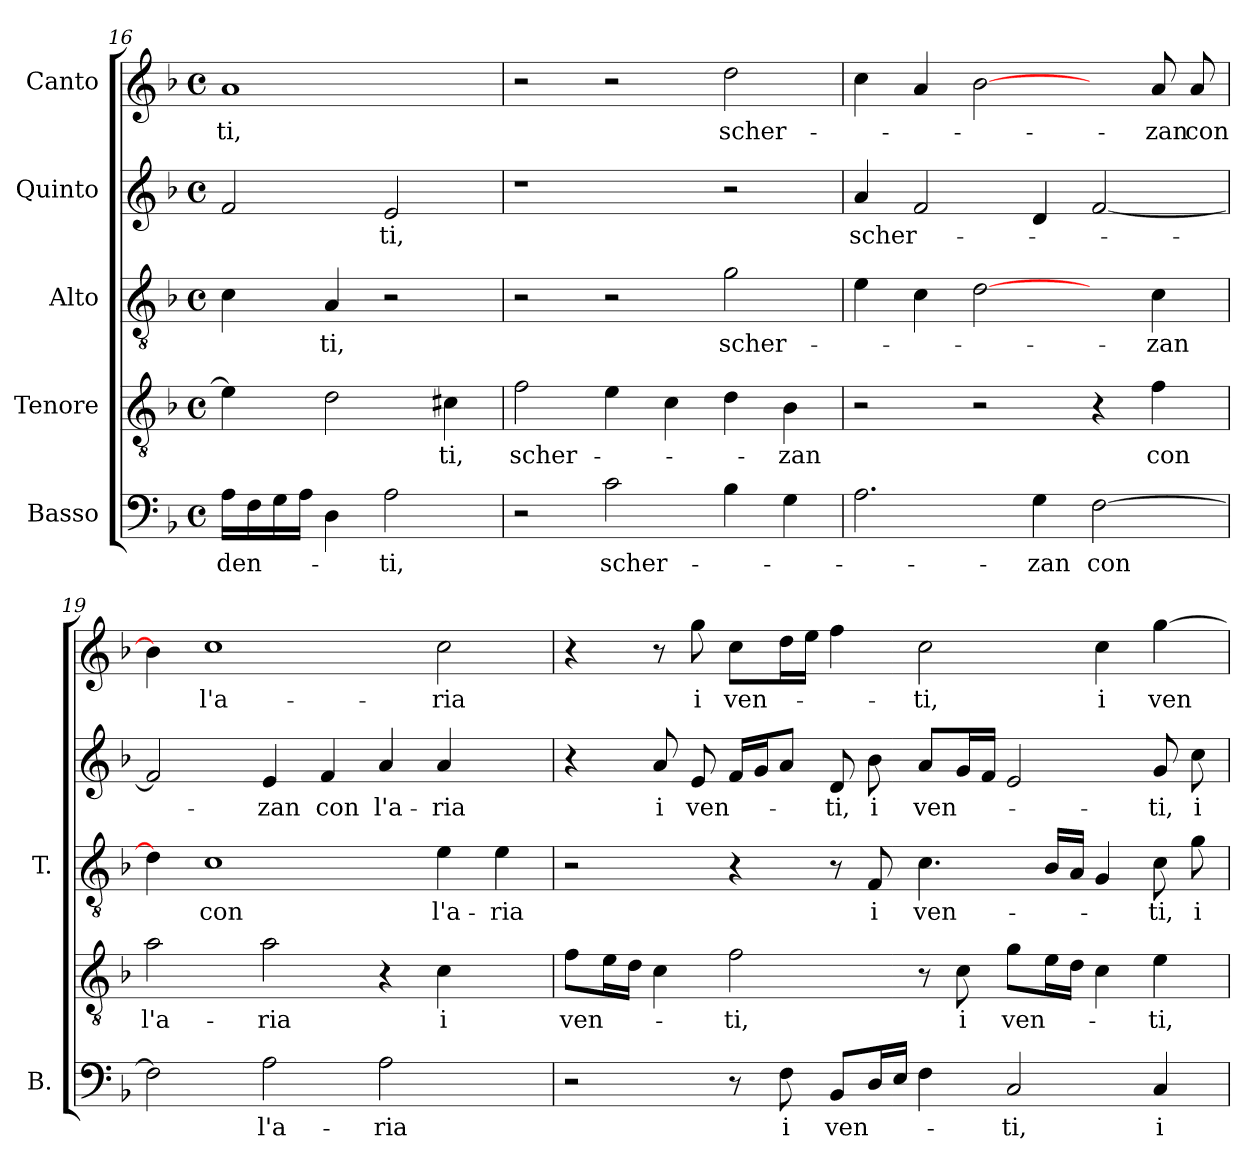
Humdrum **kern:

**kern	**text	**kern	**text	**kern	**text	**kern	**text	**kern	**text
*part5	*part5	*part4	*part4	*part3	*part3	*part2	*part2	*part1	*part1
*staff5	*staff5	*staff4	*staff4	*staff3	*staff3	*staff2	*staff2	*staff1	*staff1
*I"Basso	*	*I"Tenore	*	*I"Alto	*	*I"Quinto	*	*I"Canto	*
*I'B.	*	*	*	*I'T.	*	*	*	*	*
*clefF4	*	*clefGv2	*	*clefGv2	*	*clefG2	*	*clefG2	*
*k[b-]	*	*k[b-]	*	*k[b-]	*	*k[b-]	*	*k[b-]	*
*F:	*	*F:	*	*F:	*	*F:	*	*F:	*
*M4/4	*	*M4/4	*	*M4/4	*	*M4/4	*	*M4/4	*
*met(c)	*	*met(c)	*	*met(c)	*	*met(c)	*	*met(c)	*
=16	=16	=16	=16	=16	=16	=16	=16	=16	=16
16A\LL	-den-	4e\]	.	4c\	.	2f/	.	1a/	-ti,
16F\	.	.	.	.	.	.	.	.	.
16G\	.	.	.	.	.	.	.	.	.
16A\JJ	.	.	.	.	.	.	.	.	.
4D\	.	2d\	.	4A/	-ti,	.	.	.	.
2A\	-ti,	.	.	2r	.	2e/	-ti,	.	.
.	.	4c#X\	-ti,	.	.	.	.	.	.
=17	=17	=17	=17	=17	=17	=17	=17	=17	=17
2r	.	2f\	scher-	2r	.	1r	.	2r	.
2c\	scher-	4e\	.	2r	.	.	.	2r	.
.	.	4c\	.	.	.	.	.	.	.
4B-\	.	4d\	.	2g\	scher-	2r	.	2dd\	scher-
4G\	.	4B-\	-zan	.	.	.	.	.	.
=18	=18	=18	=18	=18	=18	=18	=18	=18	=18
2.A\	.	2r	.	4e\	.	4a/	scher-	4cc\	.
.	.	.	.	4c\	.	2f/	.	4a/	.
.	.	2r	.	[2d\	.	.	.	[2b-\	.
4G\	-zan	.	.	.	.	4d/	.	.	.
[2F\	con	4r	.	4ryy	.	[2f/	.	4ryy	.
.	.	4f\	con	4c\	-zan	.	.	8a/	-zan
.	.	.	.	.	.	.	.	8a/	con
=19	=19	=19	=19	=19	=19	=19	=19	=19	=19
2F\]	.	2a\	l'a-	4d\]	.	2f/]	.	4b-\]	.
.	.	.	.	1c\	con	.	.	1cc\	l'a-
2A\	l'a-	2a\	-ria	.	.	4e/	-zan	.	.
.	.	.	.	.	.	4f/	con	.	.
2A\	-ria	4r	.	.	.	4a/	l'a-	.	.
.	.	4c\	i	4e\	l'a-	4a/	-ria	2cc\	-ria
4ryy	.	4ryy	.	4e\	-ria	4ryy	.	.	.
=20	=20	=20	=20	=20	=20	=20	=20	=20	=20
2r	.	8f\L	ven-	2r	.	4r	.	4r	.
.	.	16e\L	.	.	.	.	.	.	.
.	.	16d\JJ	.	.	.	.	.	.	.
.	.	4c\	.	.	.	8a/	i	8r	.
.	.	.	.	.	.	8e/	ven-	8gg\	i
8r	.	2f\	-ti,	4r	.	16f/LL	.	8cc\L	ven-
.	.	.	.	.	.	16g/J	.	.	.
8F\	i	.	.	.	.	8a/J	.	16dd\L	.
.	.	.	.	.	.	.	.	16ee\JJ	.
8BB-/L	ven-	.	.	8r	.	8d/	-ti,	4ff\	.
16D/L	.	.	.	8F/	i	8b-\	i	.	.
16E/JJ	.	.	.	.	.	.	.	.	.
4F\	.	8r	.	4.c\	ven-	8a/L	ven-	2cc\	-ti,
.	.	8c\	i	.	.	16g/L	.	.	.
.	.	.	.	.	.	16f/JJ	.	.	.
2C/	-ti,	8g\L	ven-	.	.	2e/	.	.	.
.	.	16e\L	.	16B-/LL	.	.	.	.	.
.	.	16d\JJ	.	16A/JJ	.	.	.	.	.
.	.	4c\	.	4G/	.	.	.	4cc\	i
4C/	i	4e\	-ti,	8c\	-ti,	8g/	-ti,	[4gg\	ven-
.	.	.	.	8g\	i	8cc\	i	.	.
=	=	=	=	=	=	=	=	=	=
*-	*-	*-	*-	*-	*-	*-	*-	*-	*-
